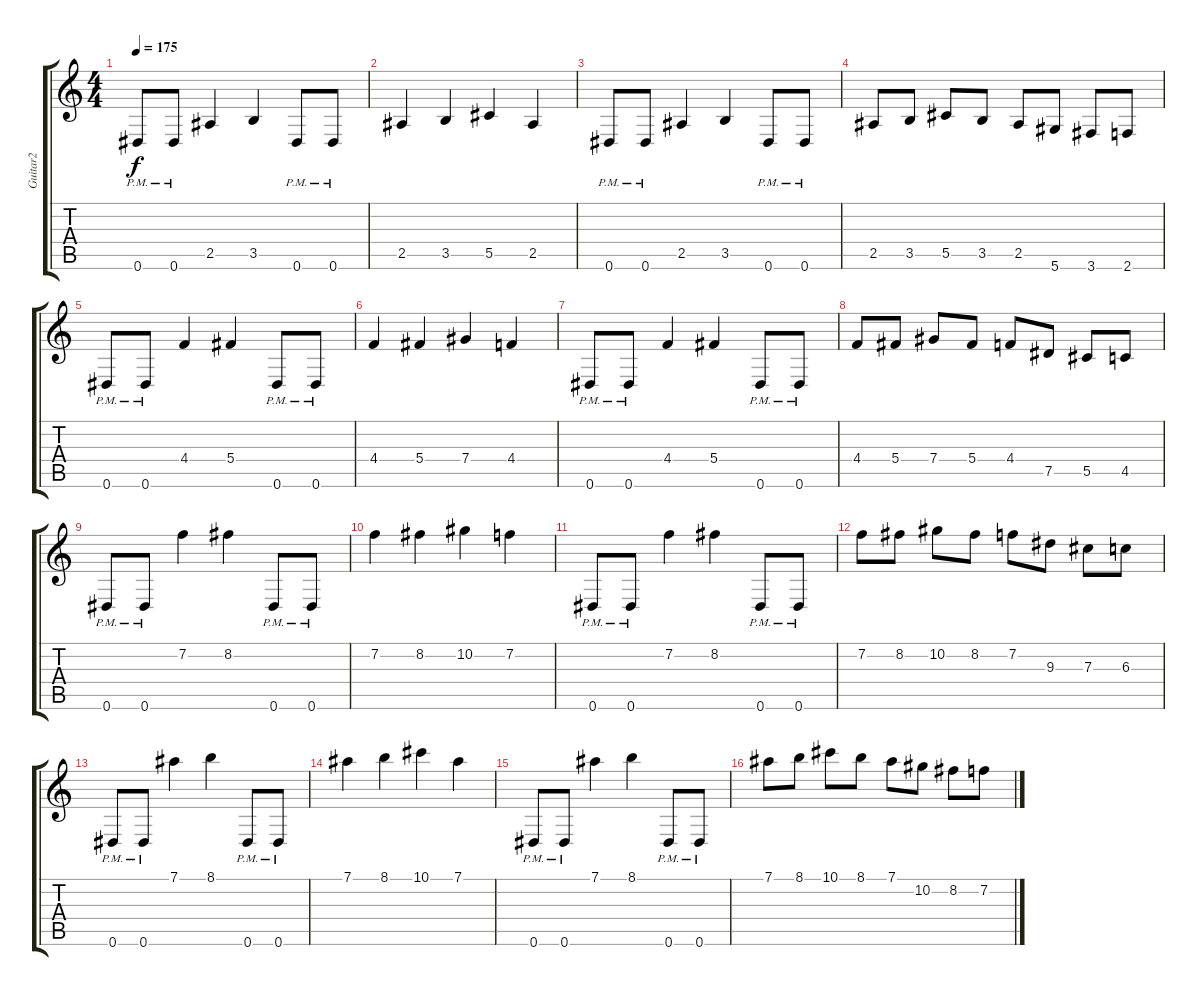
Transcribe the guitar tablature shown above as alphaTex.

\track ("Guitar2" "Guitar2") {instrument overdrivenguitar}
\staff {score tabs}
\tuning (Eb4 Bb3 Gb3 Db3 Ab2 Eb2) {hide}
\ts (4 4)
\tempo 175
\clef g2
\ks c
0.6{pm}.8{dy f instrument overdrivenguitar} 0.6{pm}.8 2.5.4 3.5.4 0.6{pm}.8 0.6{pm}.8 |
2.5.4 3.5.4 5.5.4 2.5.4 |
0.6{pm}.8 0.6{pm}.8 2.5.4 3.5.4 0.6{pm}.8 0.6{pm}.8 |
2.5.8 3.5.8 5.5.8 3.5.8 2.5.8 5.6.8 3.6.8 2.6.8 |
0.6{pm}.8 0.6{pm}.8 4.4.4 5.4.4 0.6{pm}.8 0.6{pm}.8 |
4.4.4 5.4.4 7.4.4 4.4.4 |
0.6{pm}.8 0.6{pm}.8 4.4.4 5.4.4 0.6{pm}.8 0.6{pm}.8 |
4.4.8 5.4.8 7.4.8 5.4.8 4.4.8 7.5.8 5.5.8 4.5.8 |
0.6{pm}.8 0.6{pm}.8 7.2.4 8.2.4 0.6{pm}.8 0.6{pm}.8 |
7.2.4 8.2.4 10.2.4 7.2.4 |
0.6{pm}.8 0.6{pm}.8 7.2.4 8.2.4 0.6{pm}.8 0.6{pm}.8 |
7.2.8 8.2.8 10.2.8 8.2.8 7.2.8 9.3.8 7.3.8 6.3.8 |
0.6{pm}.8 0.6{pm}.8 7.1.4 8.1.4 0.6{pm}.8 0.6{pm}.8 |
7.1.4 8.1.4 10.1.4 7.1.4 |
0.6{pm}.8 0.6{pm}.8 7.1.4 8.1.4 0.6{pm}.8 0.6{pm}.8 |
7.1.8 8.1.8 10.1.8 8.1.8 7.1.8 10.2.8 8.2.8 7.2.8
